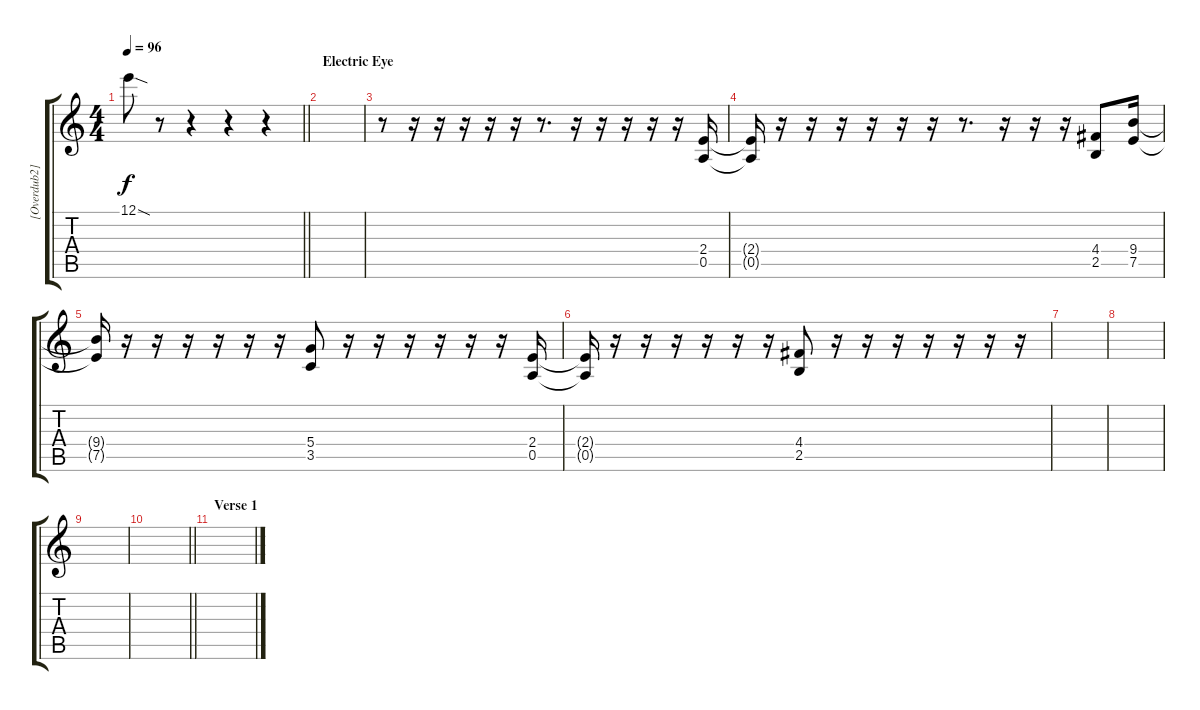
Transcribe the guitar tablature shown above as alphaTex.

\track ("[Overdub2]" "[Overdub2]") {instrument distortionguitar}
\staff {score tabs}
\tuning (E4 B3 G3 D3 A2 E2) {hide}
\ts (4 4)
\tempo 96
\clef g2
\barLineRight lightlight
\ks c
12.1{sod t}.8{dy f} r.8 r.4 r.4 r.4 |
\section ("" "Electric Eye")
|
r.8{volume 14 balance 1} r.16 r.16 r.16 r.16 r.16 r.8{d} r.16 r.16 r.16 r.16 r.16 (2.4 0.5).16 |
(2.4{t} 0.5{t}).16 r.16 r.16 r.16 r.16 r.16 r.16 r.8{d} r.16 r.16 r.16 (4.4 2.5).8 (9.4 7.5).16{volume 14} |
(9.4{t} 7.5{t}).16 r.16{volume 14} r.16 r.16 r.16 r.16 r.16 (5.4 3.5).8 r.16 r.16 r.16 r.16 r.16 r.16 (2.4 0.5).16 |
(2.4{t} 0.5{t}).16 r.16 r.16 r.16 r.16 r.16 r.16 (4.4 2.5).8 r.16 r.16 r.16 r.16 r.16 r.16 r.16{volume 14 balance 8} |
|
|
|
\barLineRight lightlight
|
\section ("" "Verse 1")
